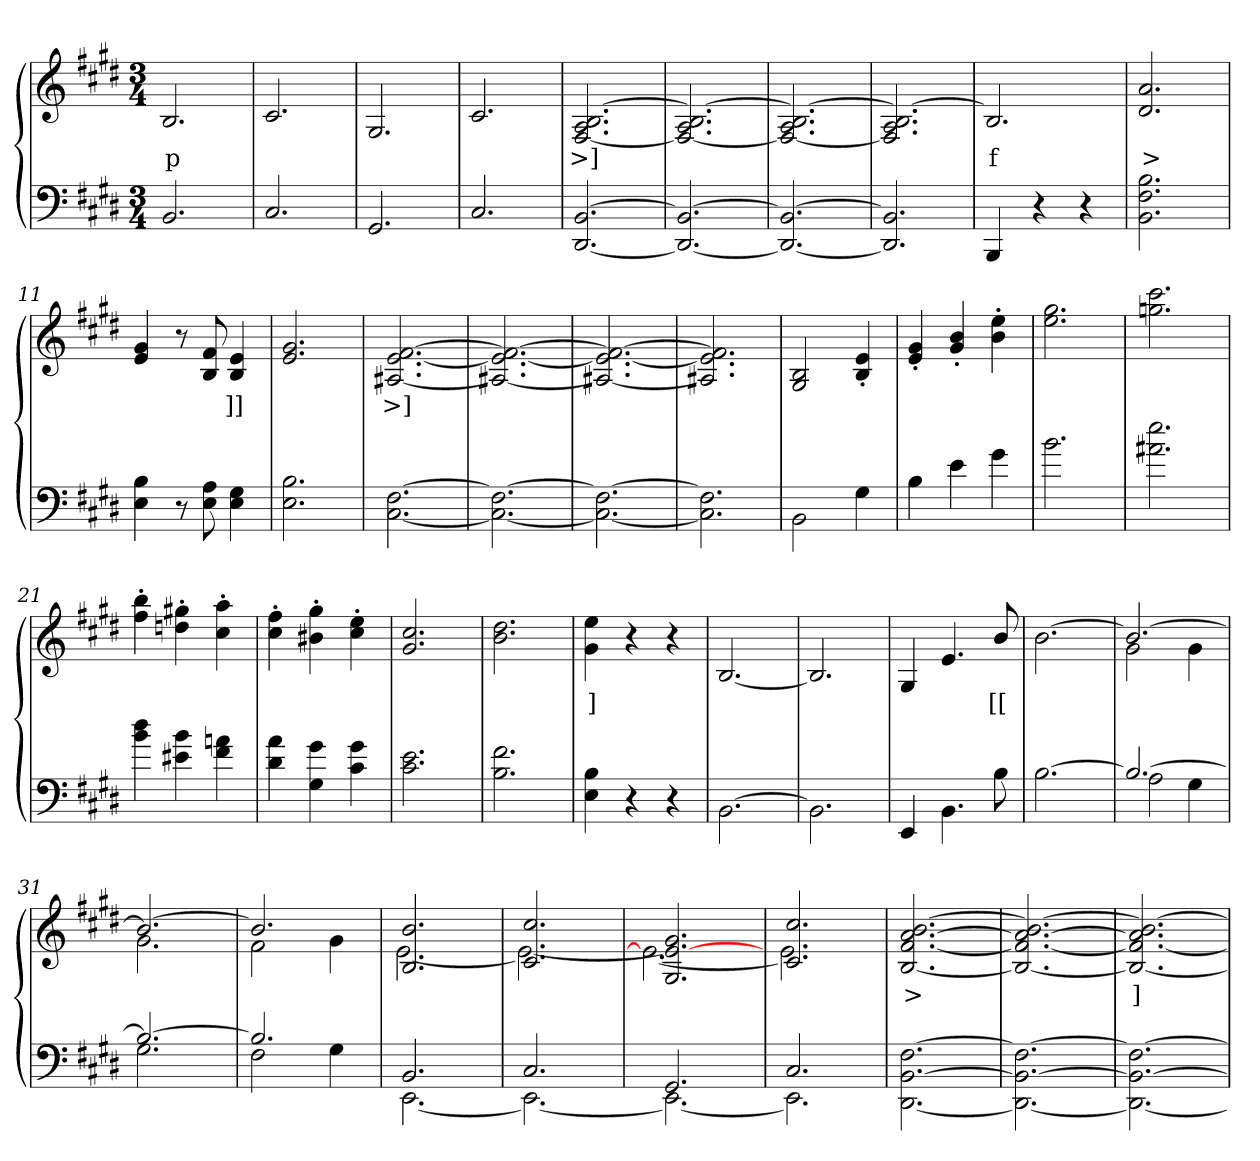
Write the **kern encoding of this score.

**kern	**kern	**text
*part2	*part1	*part1
*staff2	*staff1	*staff1
*clefF4	*clefG2	*
*k[f#c#g#d#]	*k[f#c#g#d#]	*
*M3/4	*M3/4	*
=1	=1	=1
2.BB	2.B	p
=2	=2	=2
2.C#	2.c#	.
=3	=3	=3
2.GG#	2.G#	.
=4	=4	=4
2.C#	2.c#	.
=5	=5	=5
[2.BB [2.DD#	[2.B 2.A [2.F#	>]
=6	=6	=6
2.BB_ 2.DD#_	2.B_ 2.A 2.F#_	.
=7	=7	=7
2.BB_ 2.DD#_	2.B_ 2.A 2.F#_	.
=8	=8	=8
2.BB] 2.DD#]	2.B_ 2.A 2.F#]	.
=9	=9	=9
4BBB	2.B]	f
4r	.	.
4r	.	.
=10	=10	=10
2.B 2.F# 2.BB	2.a 2.d#	>
=11	=11	=11
4B 4E	4g# 4e	.
8r	8r	.
8A 8E	8f# 8B	.
4G# 4E	4e 4B	]]
=12	=12	=12
2.B 2.E	2.g# 2.e	.
=13	=13	=13
[2.F# [2.C#	[2.f# [2.e [2.A#X	>]
=14	=14	=14
2.F#_ 2.C#_	2.f#_ 2.e_ 2.A#X_	.
=15	=15	=15
2.F#_ 2.C#_	2.f#_ 2.e_ 2.A#X_	.
=16	=16	=16
2.F#] 2.C#]	2.f#] 2.e] 2.A#X]	.
=17	=17	=17
2BB\	2B/ 2G#	.
4G#	4e'> 4B'>	.
=18	=18	=18
4B	4g#'> 4e'>	.
4e	4b'> 4g#'>	.
4g#	4ee'> 4b'>	.
=19	=19	=19
2.b	2.gg# 2.ee	.
=20	=20	=20
2.ee 2.a#X	2.ccc# 2.ggn	.
=21	=21	=21
4dd# 4b	4bb'> 4ff#'>	.
4b 4e#X	4gg#X'> 4ddn'>	.
4an 4f#	4aa'> 4cc#'>	.
=22	=22	=22
4a 4d#	4ff#'> 4cc#'>	.
4g# 4G#	4gg#'> 4b#X'>	.
4g# 4c#	4ee'> 4cc#'>	.
=23	=23	=23
2.e 2.c#	2.cc# 2.g#	.
=24	=24	=24
2.f# 2.B	2.dd# 2.b	.
=25	=25	=25
4B 4E	4ee 4g#	]
4r	4r	.
4r	4r	.
=26	=26	=26
[2.BB\	[2.B/	.
=27	=27	=27
2.BB\]	2.B/]	.
=28	=28	=28
4EE	4G#	.
4.BB\	4.e	.
8B	8b/	[[
=29	=29	=29
[2.B	[2.b	.
=30	=30	=30
*^	*^	*
2.B_	2A	2.b_	2g#	.
.	4G#	.	4g#	.
=31	=31	=31	=31	=31
2.B_	2.G#	2.b_	2.g#	.
=32	=32	=32	=32	=32
2.B]	2F#	2.b]	2f#	.
.	4G#	.	4g#	.
=33	=33	=33	=33	=33
2.BB	[2.EE	2.b 2.B	[2.e\	.
=34	=34	=34	=34	=34
2.C#	2.EE_	2.cc# 2.c#/	2.e_	.
=35	=35	=35	=35	=35
2.GG#	2.EE_	2.g# 2.e_ 2.G#	2.e_	.
=36	=36	=36	=36	=36
2.C#	2.EE]	2.cc# 2.c#	2.e]	.
*v	*v	*	*	*
*	*v	*v	*
=37	=37	=37
[2.F#\ [2.BB\ [2.DD#\	[2.b [2.a [2.f# [2.B	>
=38	=38	=38
2.F#\_ 2.BB\_ 2.DD#\_	2.b_ 2.a_ 2.f#_ 2.B_	.
=39	=39	=39
2.F#\_ 2.BB\_ 2.DD#\_	2.b_ 2.a] 2.f#_ 2.B_	]
=	=	=
*-	*-	*-
